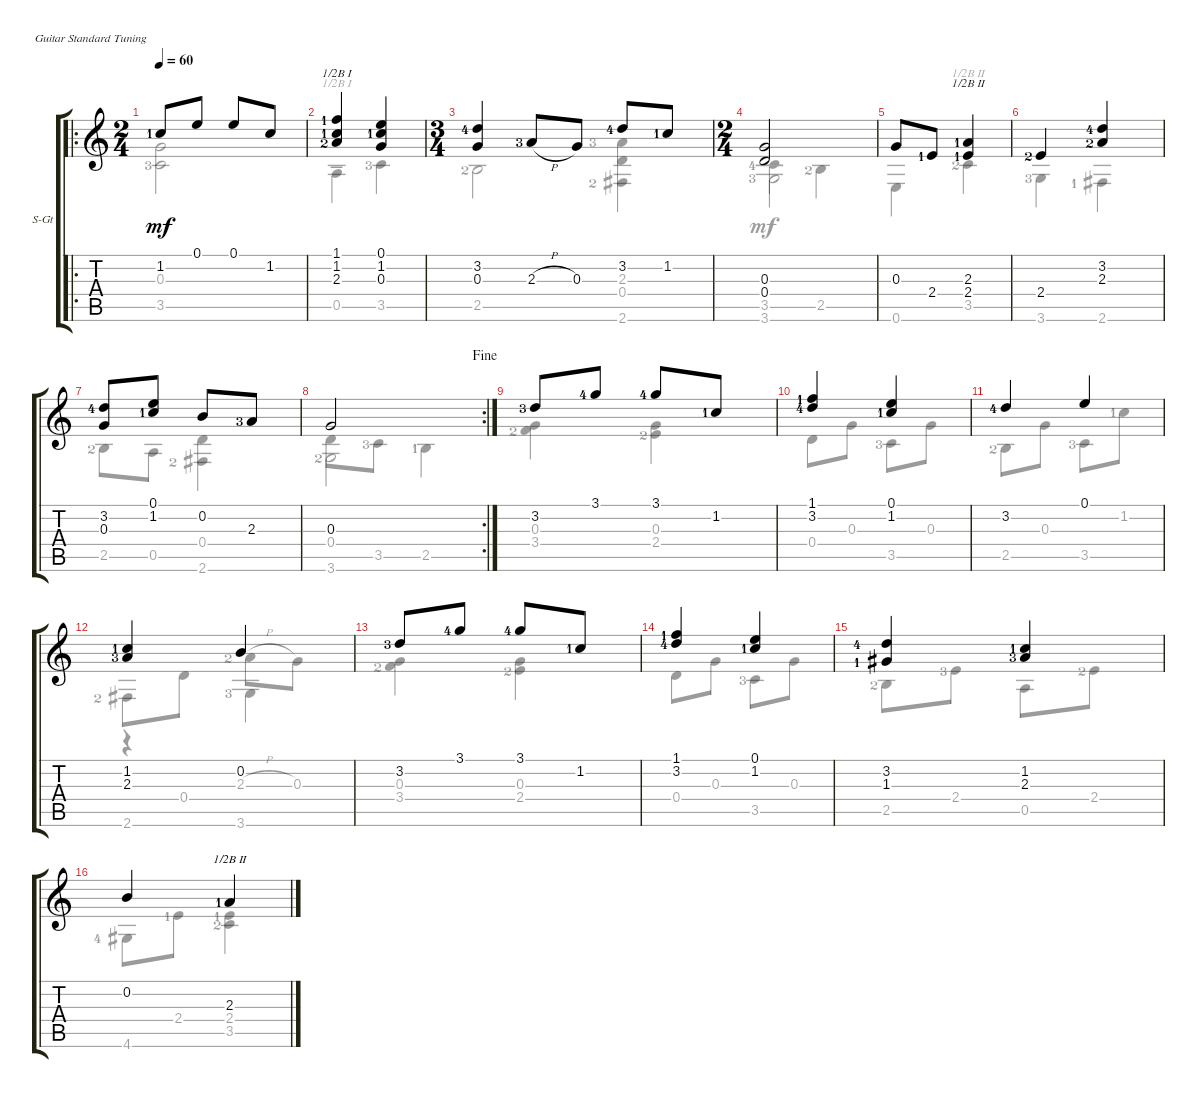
\defaultSystemsLayout 4
\bracketExtendMode groupsimilarinstruments
\firstSystemTrackNameOrientation horizontal
\otherSystemsTrackNameOrientation horizontal
\track ("Steel Guitar" "S-Gt") {instrument acousticguitarsteel}
\staff {score tabs}
\tuning (E4 B3 G3 D3 A2 E2)
\voice
\ro
\ts (2 4)
\tempo 60
\clef g2
\ks c
1.2{lf 2}.8{dy mf instrument acousticguitarsteel} 0.1.8 0.1.8 1.2.8 |
(1.1{lf 2} 1.2{lf 2} 2.3{lf 3}).4{barre (1 half)} (0.3 1.2{lf 2} 0.1).4 |
\ts (3 4)
(3.2{lf 5} 0.3).4 2.3{h lf 4}.8 0.3.8 3.2{lf 5}.8 1.2{lf 2}.8 |
\ts (2 4)
(0.3 0.4).2 |
0.3.8 2.4{lf 2}.8 (2.3{lf 2} 2.4{lf 2}).4{barre (2 half)} |
2.4{lf 3}.4 (2.3{lf 3} 3.2{lf 5}).4 |
(3.2{lf 5} 0.3).8 (0.1 1.2{lf 2}).8 0.2.8 2.3{lf 4}.8 |
\rc 2
\jump fine
0.3.2 |
3.2{lf 4}.8 3.1{lf 5}.8 3.1{lf 5}.8 1.2{lf 2}.8 |
(1.1{lf 2} 3.2{lf 5}).4 (0.1 1.2{lf 2}).4 |
3.2{lf 5}.4 0.1.4 |
(1.2{lf 2} 2.3{lf 4}).4 0.2.4 |
3.2{lf 4}.8 3.1{lf 5}.8 3.1{lf 5}.8 1.2{lf 2}.8 |
(1.1{lf 2} 3.2{lf 5}).4 (1.2{lf 2} 0.1).4 |
(3.2{lf 5} 1.3{lf 2}).4 (2.3{lf 4} 1.2{lf 2}).4 |
0.2.4 2.3{lf 2}.4{barre (2 half)}
\voice
\clef g2
\ottava regular
\simile none
\ks c
(0.3 3.5{lf 4}).2{dy mf} |
0.5{ten}.4{barre (1 half)} 3.5{lf 4}.4 |
2.5{lf 3}.2 (2.6{lf 3} 0.4 2.3{lf 4}).4 |
3.6{lf 4}.2 |
0.6.4 3.5{lf 3}.4{barre (2 half)} |
3.6{lf 4}.4 2.6{lf 2}.4 |
2.5{lf 3}.8 0.5.8 (2.6{lf 3} 0.4).4 |
3.6{lf 3}.2 |
(0.3 3.4{lf 3}).4 (2.4{lf 3} 0.3).4 |
0.4.8 0.3.8 3.5{lf 4}.8 0.3.8 |
2.5{lf 3}.8 0.3.8 3.5{lf 4}.8 1.2{lf 2}.8 |
2.6{lf 3}.8 0.4.8 3.6{lf 4}.4 |
(0.3 3.4{lf 3}).4 (2.4{lf 3} 0.3).4 |
0.4.8 0.3.8 3.5{lf 4}.8 0.3.8 |
2.5{lf 3}.8 2.4{lf 4}.8 0.5.8 2.4{lf 3}.8 |
4.6{lf 5}.8 2.4{lf 2}.8 (2.4{lf 2} 3.5{lf 3}).4{barre (2 half)}
\voice
\clef g2
\ottava regular
\simile none
\ks c
|
|
|
3.5{lf 5}.4 2.5{lf 3}.4 |
|
|
|
0.4.8 3.5{lf 4}.8 2.5{lf 2}.4 |
|
|
|
r.4 2.3{h lf 3}.8 0.3.8 |
|
|
|
